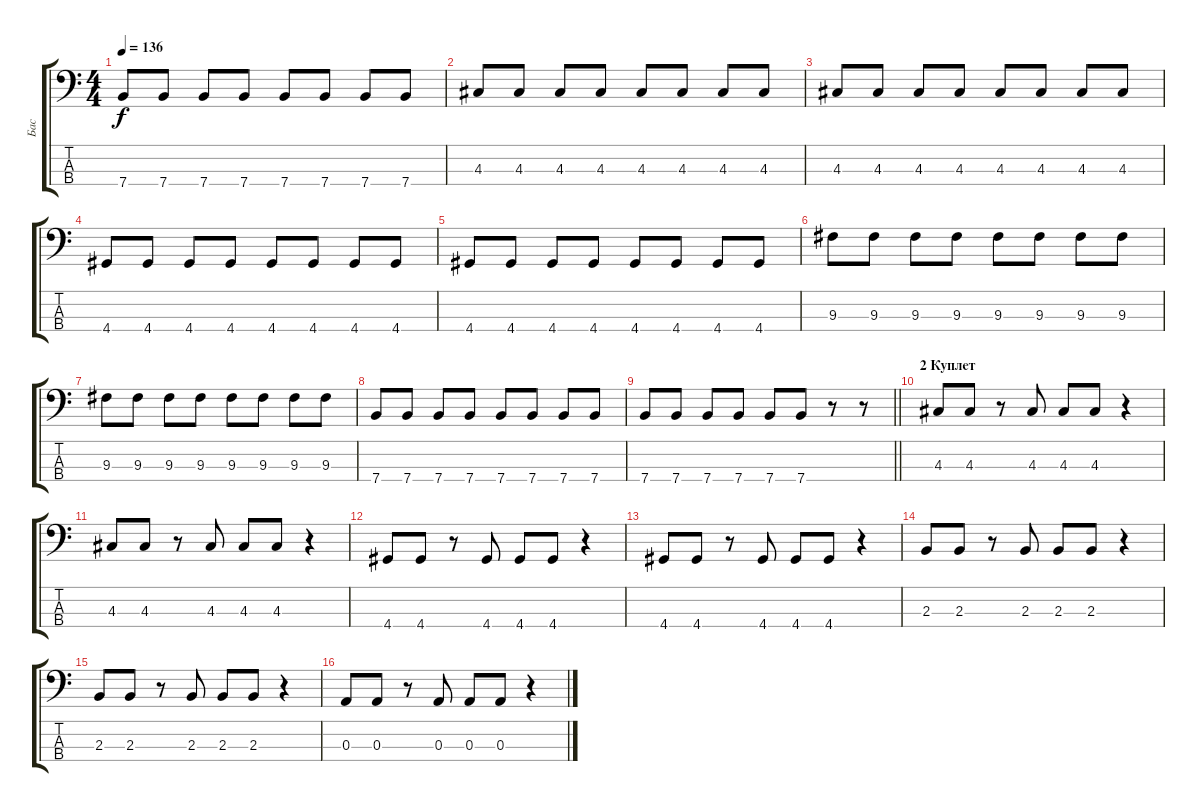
\track ("Бас" "Бас") {instrument electricbassfinger}
\staff {score tabs}
\tuning (G2 D2 A1 E1) {hide}
\ts (4 4)
\tempo 136
\clef f4
\ks c
7.4.8{dy f} 7.4.8 7.4.8 7.4.8 7.4.8 7.4.8 7.4.8 7.4.8 |
4.3.8 4.3.8 4.3.8 4.3.8 4.3.8 4.3.8 4.3.8 4.3.8 |
4.3.8 4.3.8 4.3.8 4.3.8 4.3.8 4.3.8 4.3.8 4.3.8 |
4.4.8 4.4.8 4.4.8 4.4.8 4.4.8 4.4.8 4.4.8 4.4.8 |
4.4.8 4.4.8 4.4.8 4.4.8 4.4.8 4.4.8 4.4.8 4.4.8 |
9.3.8 9.3.8 9.3.8 9.3.8 9.3.8 9.3.8 9.3.8 9.3.8 |
9.3.8 9.3.8 9.3.8 9.3.8 9.3.8 9.3.8 9.3.8 9.3.8 |
7.4.8 7.4.8 7.4.8 7.4.8 7.4.8 7.4.8 7.4.8 7.4.8 |
\barLineRight lightlight
7.4.8 7.4.8 7.4.8 7.4.8 7.4.8 7.4.8 r.8 r.8 |
\section ("" "2 Куплет")
4.3.8 4.3.8 r.8 4.3.8 4.3.8 4.3.8 r.4 |
4.3.8 4.3.8 r.8 4.3.8 4.3.8 4.3.8 r.4 |
4.4.8 4.4.8 r.8 4.4.8 4.4.8 4.4.8 r.4 |
4.4.8 4.4.8 r.8 4.4.8 4.4.8 4.4.8 r.4 |
2.3.8 2.3.8 r.8 2.3.8 2.3.8 2.3.8 r.4 |
2.3.8 2.3.8 r.8 2.3.8 2.3.8 2.3.8 r.4 |
0.3.8 0.3.8 r.8 0.3.8 0.3.8 0.3.8 r.4
